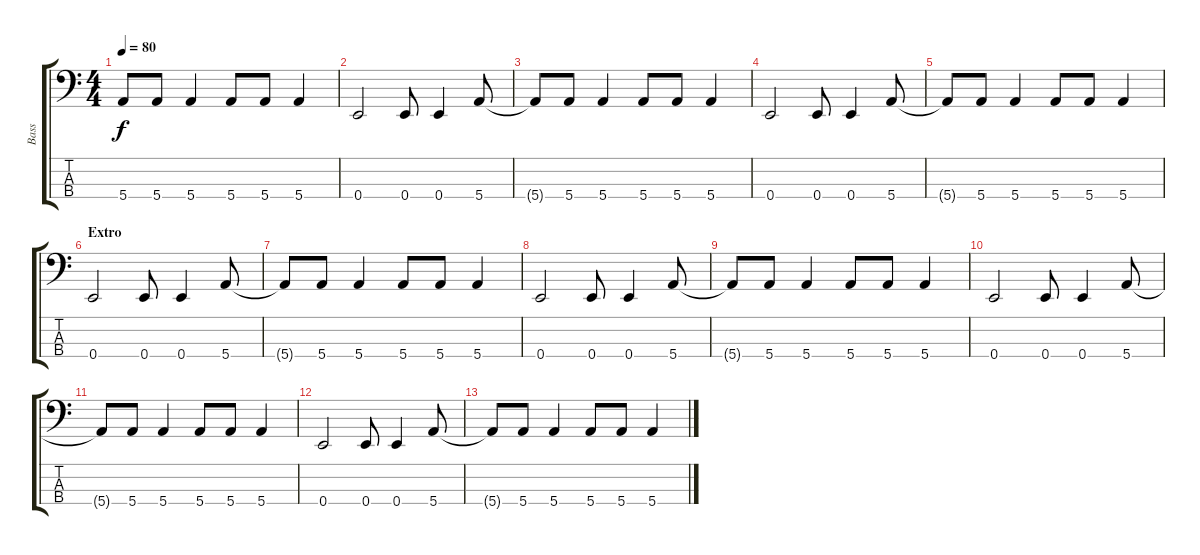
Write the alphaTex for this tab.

\track ("Bass" "Bass") {instrument acousticbass}
\staff {score tabs}
\tuning (G2 D2 A1 E1) {hide}
\ts (4 4)
\tempo 80
\clef f4
\ks c
5.4{t}.8{dy f} 5.4.8 5.4.4 5.4.8 5.4.8 5.4.4 |
0.4.2 0.4.8 0.4.4 5.4.8 |
5.4{t}.8 5.4.8 5.4.4 5.4.8 5.4.8 5.4.4 |
0.4.2 0.4.8 0.4.4 5.4.8 |
5.4{t}.8 5.4.8 5.4.4 5.4.8 5.4.8 5.4.4 |
\section ("" "Extro")
0.4.2 0.4.8 0.4.4 5.4.8 |
5.4{t}.8 5.4.8 5.4.4 5.4.8 5.4.8 5.4.4 |
0.4.2 0.4.8 0.4.4 5.4.8 |
5.4{t}.8 5.4.8 5.4.4 5.4.8 5.4.8 5.4.4 |
0.4.2 0.4.8 0.4.4 5.4.8 |
5.4{t}.8 5.4.8 5.4.4 5.4.8 5.4.8 5.4.4 |
0.4.2 0.4.8 0.4.4 5.4.8 |
5.4{t}.8 5.4.8 5.4.4 5.4.8 5.4.8 5.4.4
